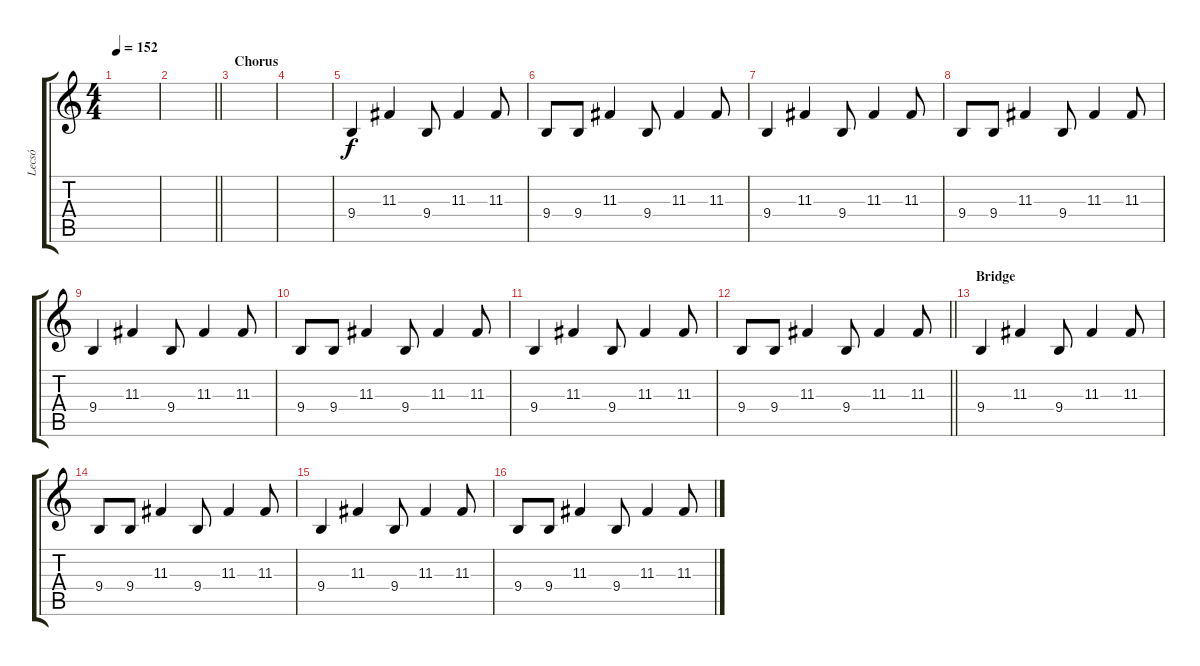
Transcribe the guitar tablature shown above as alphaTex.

\track ("Lecsó" "Lecsó") {instrument stringensemble1}
\staff {score tabs}
\tuning (E4 B3 G3 D3 A2 E2) {hide}
\ts (4 4)
\tempo 152
\clef g2
\ks c
|
\barLineRight lightlight
|
\section ("" "Chorus")
|
|
9.4.4 11.3.4 9.4.8 11.3.4 11.3.8 |
9.4.8 9.4.8 11.3.4 9.4.8 11.3.4 11.3.8 |
9.4.4 11.3.4 9.4.8 11.3.4 11.3.8 |
9.4.8 9.4.8 11.3.4 9.4.8 11.3.4 11.3.8 |
9.4.4 11.3.4 9.4.8 11.3.4 11.3.8 |
9.4.8 9.4.8 11.3.4 9.4.8 11.3.4 11.3.8 |
9.4.4 11.3.4 9.4.8 11.3.4 11.3.8 |
\barLineRight lightlight
9.4.8 9.4.8 11.3.4 9.4.8 11.3.4 11.3.8 |
\section ("" "Bridge")
9.4.4 11.3.4 9.4.8 11.3.4 11.3.8 |
9.4.8 9.4.8 11.3.4 9.4.8 11.3.4 11.3.8 |
9.4.4 11.3.4 9.4.8 11.3.4 11.3.8 |
9.4.8 9.4.8 11.3.4 9.4.8 11.3.4 11.3.8
